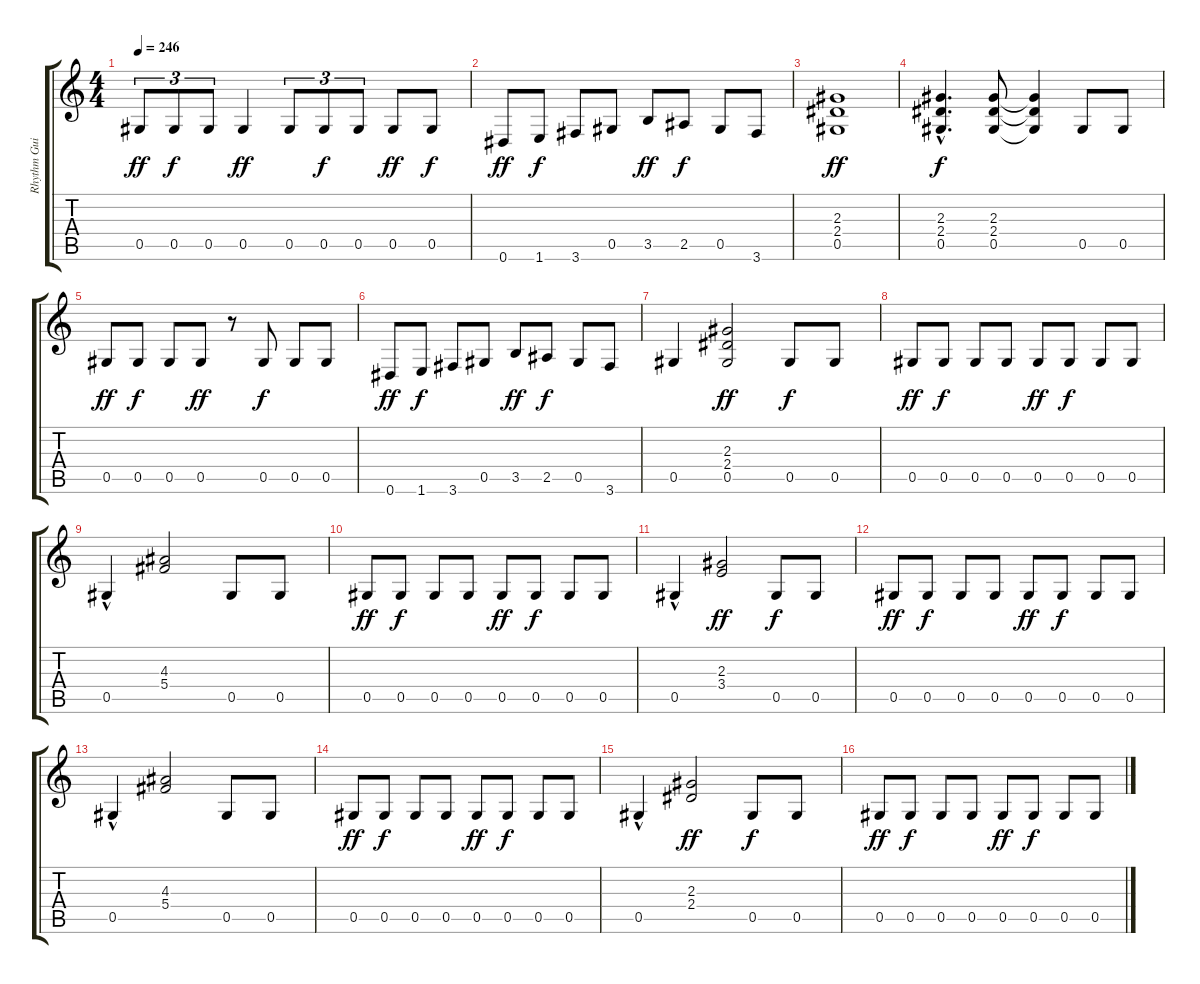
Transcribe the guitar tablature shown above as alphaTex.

\track ("Rhythm Guitar" "Rhythm Gui") {instrument overdrivenguitar}
\staff {score tabs}
\tuning (Eb4 Bb3 Gb3 Db3 Ab2 Eb2) {hide}
\ts (4 4)
\tempo 246
\clef g2
\ks c
0.5.8{tu (3 2) dy ff} 0.5.8{tu (3 2) dy f} 0.5.8{tu (3 2)} 0.5.4{dy ff} 0.5.8{tu (3 2)} 0.5.8{tu (3 2) dy f} 0.5.8{tu (3 2)} 0.5.8{dy ff} 0.5.8{dy f} |
0.6.8{dy ff} 1.6.8{dy f} 3.6.8 0.5.8 3.5.8{dy ff} 2.5.8{dy f} 0.5.8 3.6.8 |
(2.3 2.4 0.5).1{dy ff} |
(2.3{hac} 2.4{hac} 0.5{hac}).4{d dy f} (2.3 2.4 0.5).8 (2.3{t} 2.4{t} 0.5{t}).4 0.5.8 0.5.8 |
0.5.8{dy ff} 0.5.8{dy f} 0.5.8 0.5.8{dy ff} r.8 0.5.8{dy f} 0.5.8 0.5.8 |
0.6.8{dy ff} 1.6.8{dy f} 3.6.8 0.5.8 3.5.8{dy ff} 2.5.8{dy f} 0.5.8 3.6.8 |
0.5.4 (2.3 2.4 0.5).2{dy ff} 0.5.8{dy f} 0.5.8 |
0.5.8{dy ff} 0.5.8{dy f} 0.5.8 0.5.8 0.5.8{dy ff} 0.5.8{dy f} 0.5.8 0.5.8 |
0.5{hac}.4 (4.3 5.4).2 0.5.8 0.5.8 |
0.5.8{dy ff} 0.5.8{dy f} 0.5.8 0.5.8 0.5.8{dy ff} 0.5.8{dy f} 0.5.8 0.5.8 |
0.5{hac}.4 (2.3 3.4).2{dy ff} 0.5.8{dy f} 0.5.8 |
0.5.8{dy ff} 0.5.8{dy f} 0.5.8 0.5.8 0.5.8{dy ff} 0.5.8{dy f} 0.5.8 0.5.8 |
0.5{hac}.4 (4.3 5.4).2 0.5.8 0.5.8 |
0.5.8{dy ff} 0.5.8{dy f} 0.5.8 0.5.8 0.5.8{dy ff} 0.5.8{dy f} 0.5.8 0.5.8 |
0.5{hac}.4 (2.3 2.4).2{dy ff} 0.5.8{dy f} 0.5.8 |
0.5.8{dy ff} 0.5.8{dy f} 0.5.8 0.5.8 0.5.8{dy ff} 0.5.8{dy f} 0.5.8 0.5.8
